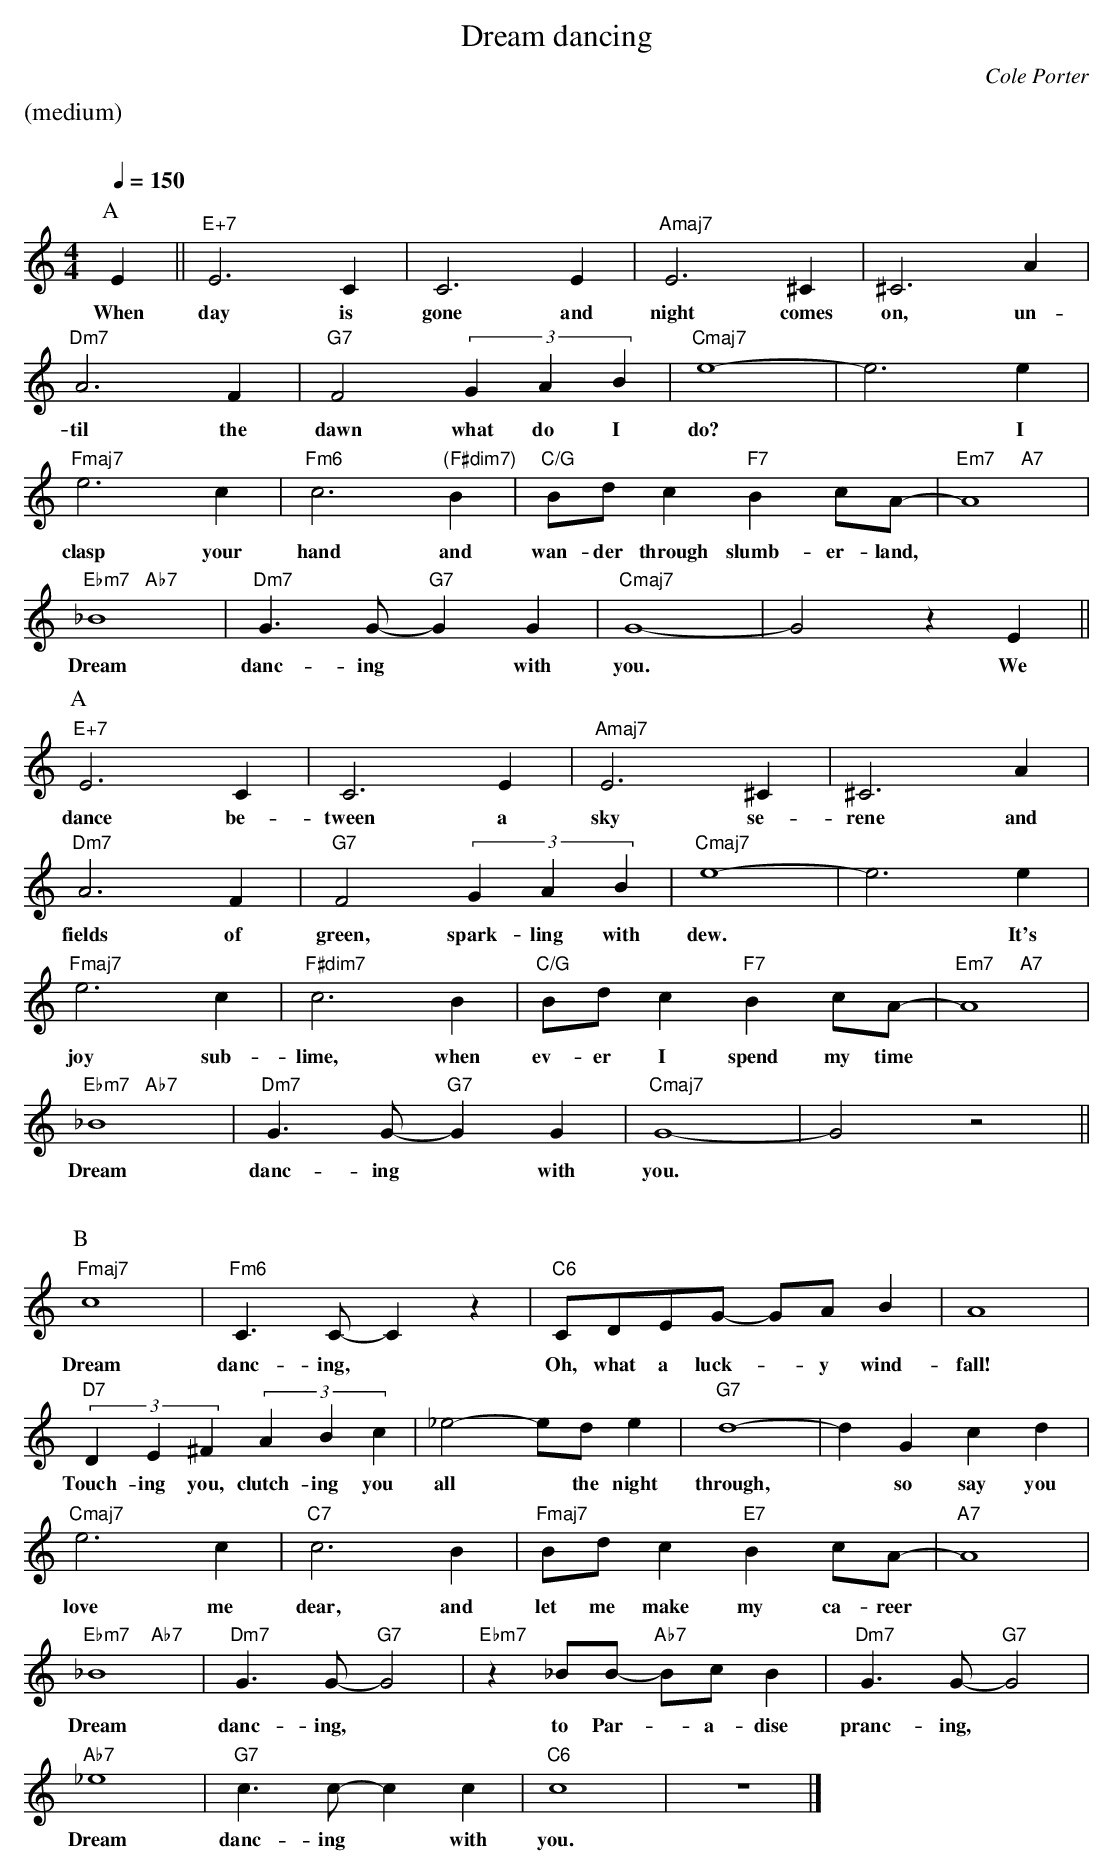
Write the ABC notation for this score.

X:1
T: Dream dancing
M:4/4
L:1/4
C:Cole Porter
Q:1/4=150
K:C
%%text (medium)
%%vskip 20
P: A
E||"E+7"E3C|C3E|"Amaj7"E3^C|^C3A|
w:When day is gone and night comes on, un-
"Dm7"A3F|"G7"F2 (3GAB|"Cmaj7"e4-|e3e|
w:til the dawn what do I do? * I
"Fmaj7"e3c|"Fm6"c3"(F#dim7)"B|"C/G"B/d/c "F7"Bc/A/-|"Em7     A7"A4|
w:clasp your hand and wan-der through slumb-er-land,*
"Ebm7   Ab7"_B4|"Dm7"G>G-"G7"GG|"Cmaj7"G4-|G2zE||
w:Dream danc-ing * with you. * We
P: A
"E+7"E3C|C3E|"Amaj7"E3^C|^C3A|
w:dance be-tween a sky se-rene and
"Dm7"A3F|"G7"F2 (3GAB|"Cmaj7"e4-|e3e|
w:fields of green, spark-ling with dew. * It's
"Fmaj7"e3c|"F#dim7"c3B|"C/G"B/d/c "F7"Bc/A/-|"Em7     A7"A4|
w:joy sub-lime, when ev-er I spend my time*
"Ebm7   Ab7"_B4|"Dm7"G>G-"G7"GG|"Cmaj7"G4-|G2z2||
w:Dream danc-ing * with you.*
%%newpage
P: B
"Fmaj7"c4|"Fm6"C>C-Cz|"C6"C/D/E/G/- G/A/B|A4|
w:Dream danc-ing, * Oh, what a luck- * y wind-fall!
"D7"(3DE^F (3ABc|_e2-e/d/e|"G7"d4-|dGcd|
w:Touch-ing you, clutch-ing you all * the night through, * so say you
"Cmaj7"e3c|"C7"c3B|"Fmaj7"B/d/c "E7"Bc/A/-|"A7"A4|
w:love me dear, and let me make my ca-reer*
"Ebm7    Ab7"_B4|"Dm7"G>G-"G7"G2|"Ebm7"z_B/B/- "Ab7"B/c/B|"Dm7"G>G-"G7"G2|
w:Dream danc-ing, * to Par- * a-dise pranc-ing,*
"Ab7"_e4|"G7"c>c-cc|"C6"c4|z4|]
w:Dream danc-ing * with you.
